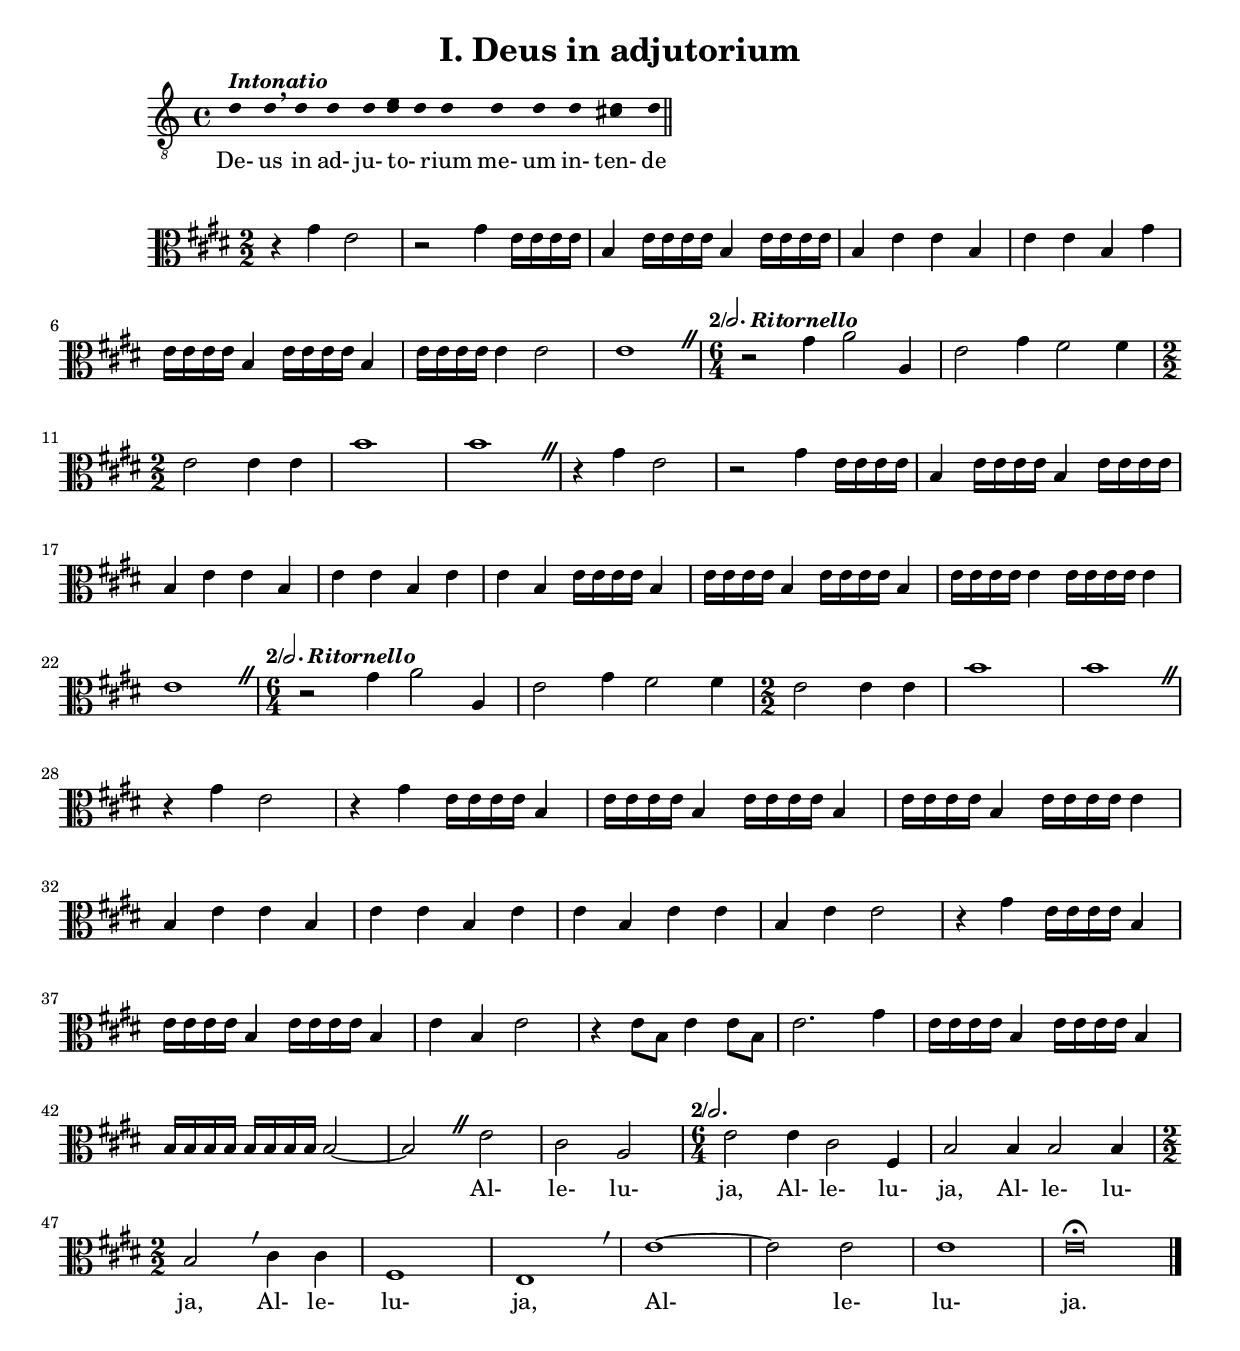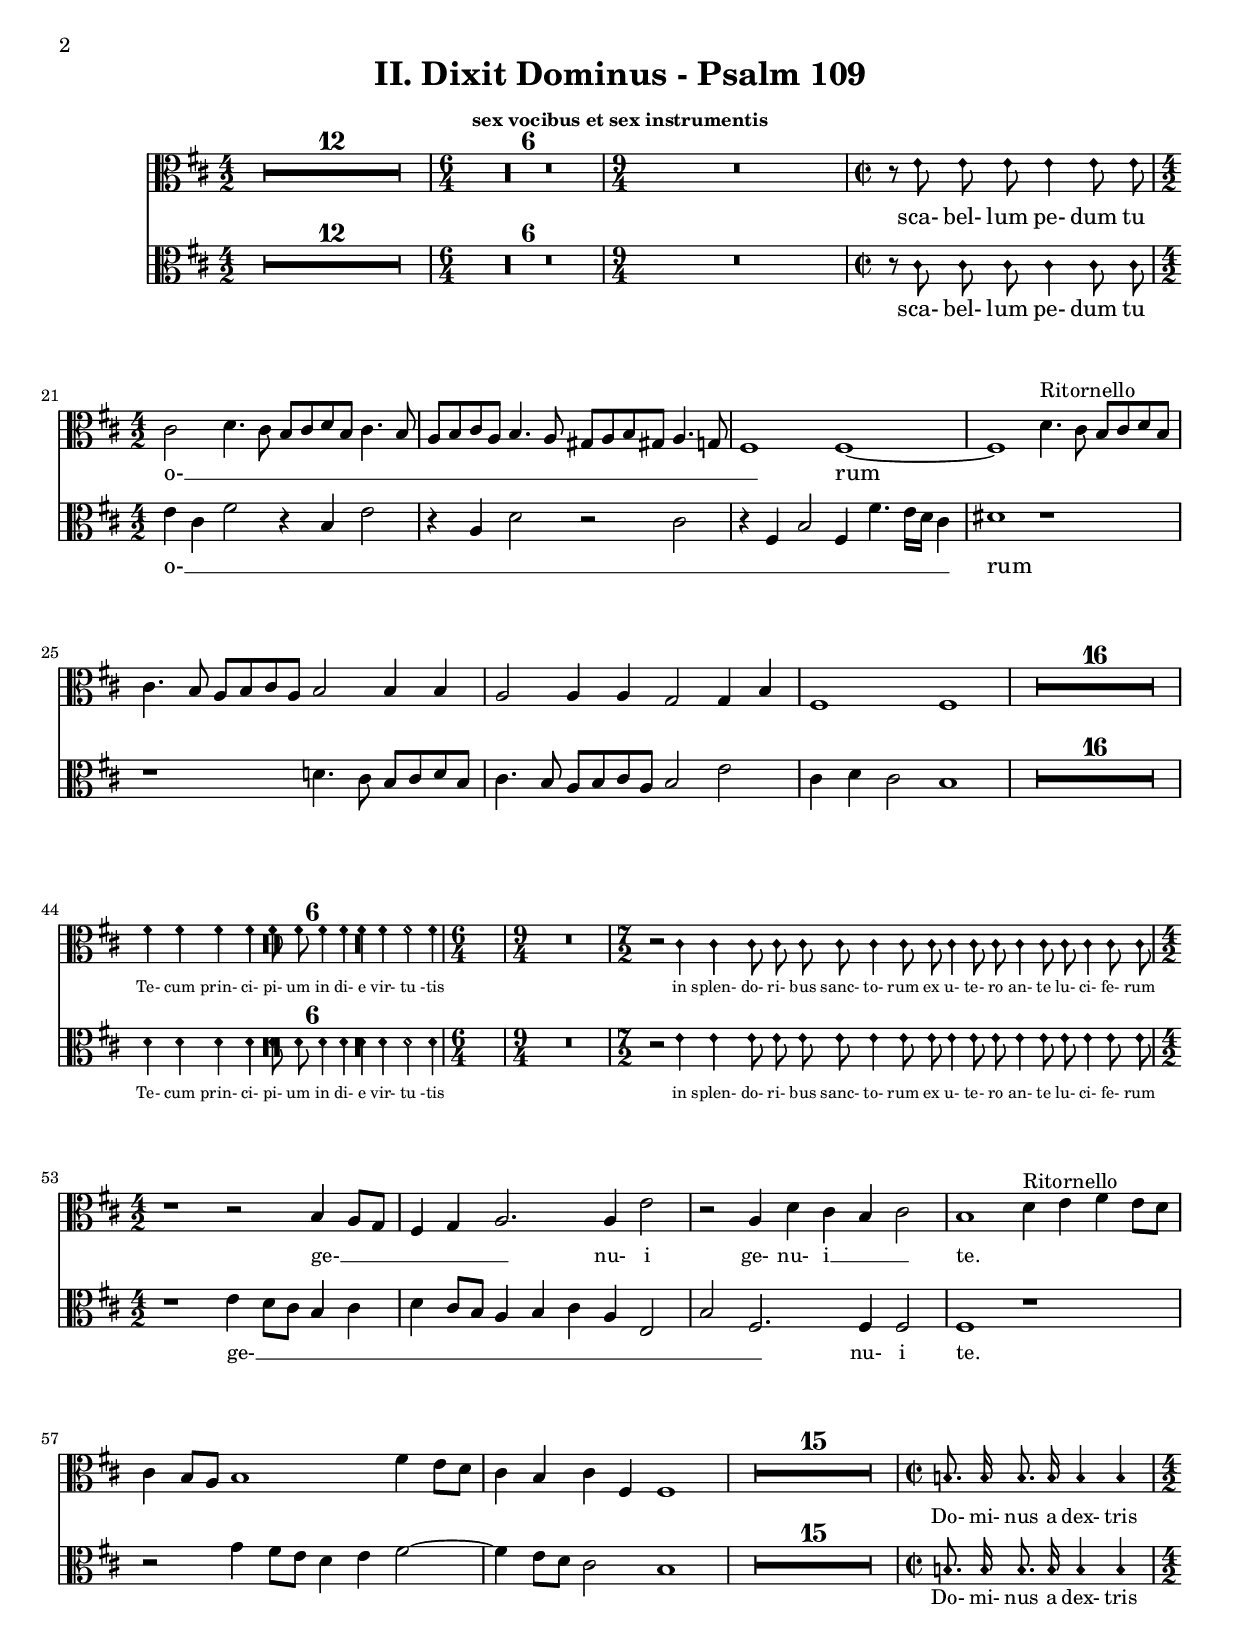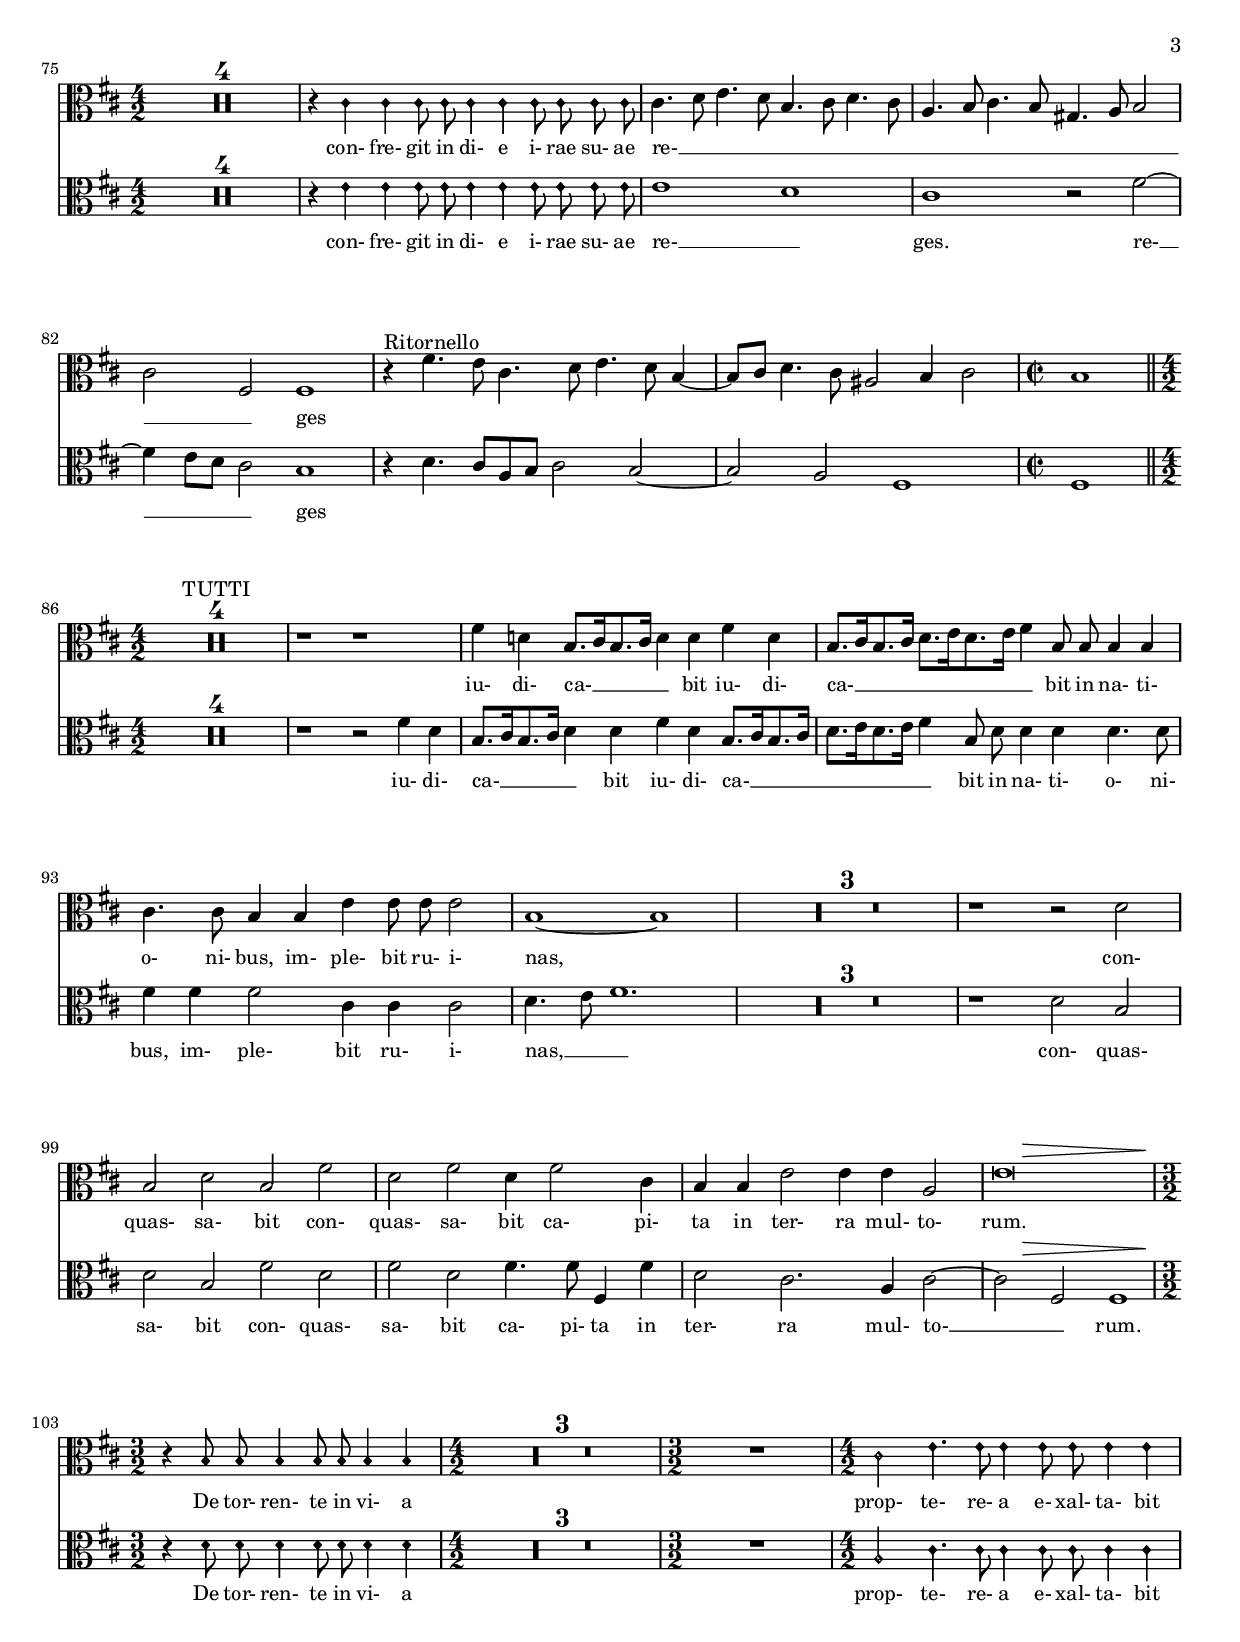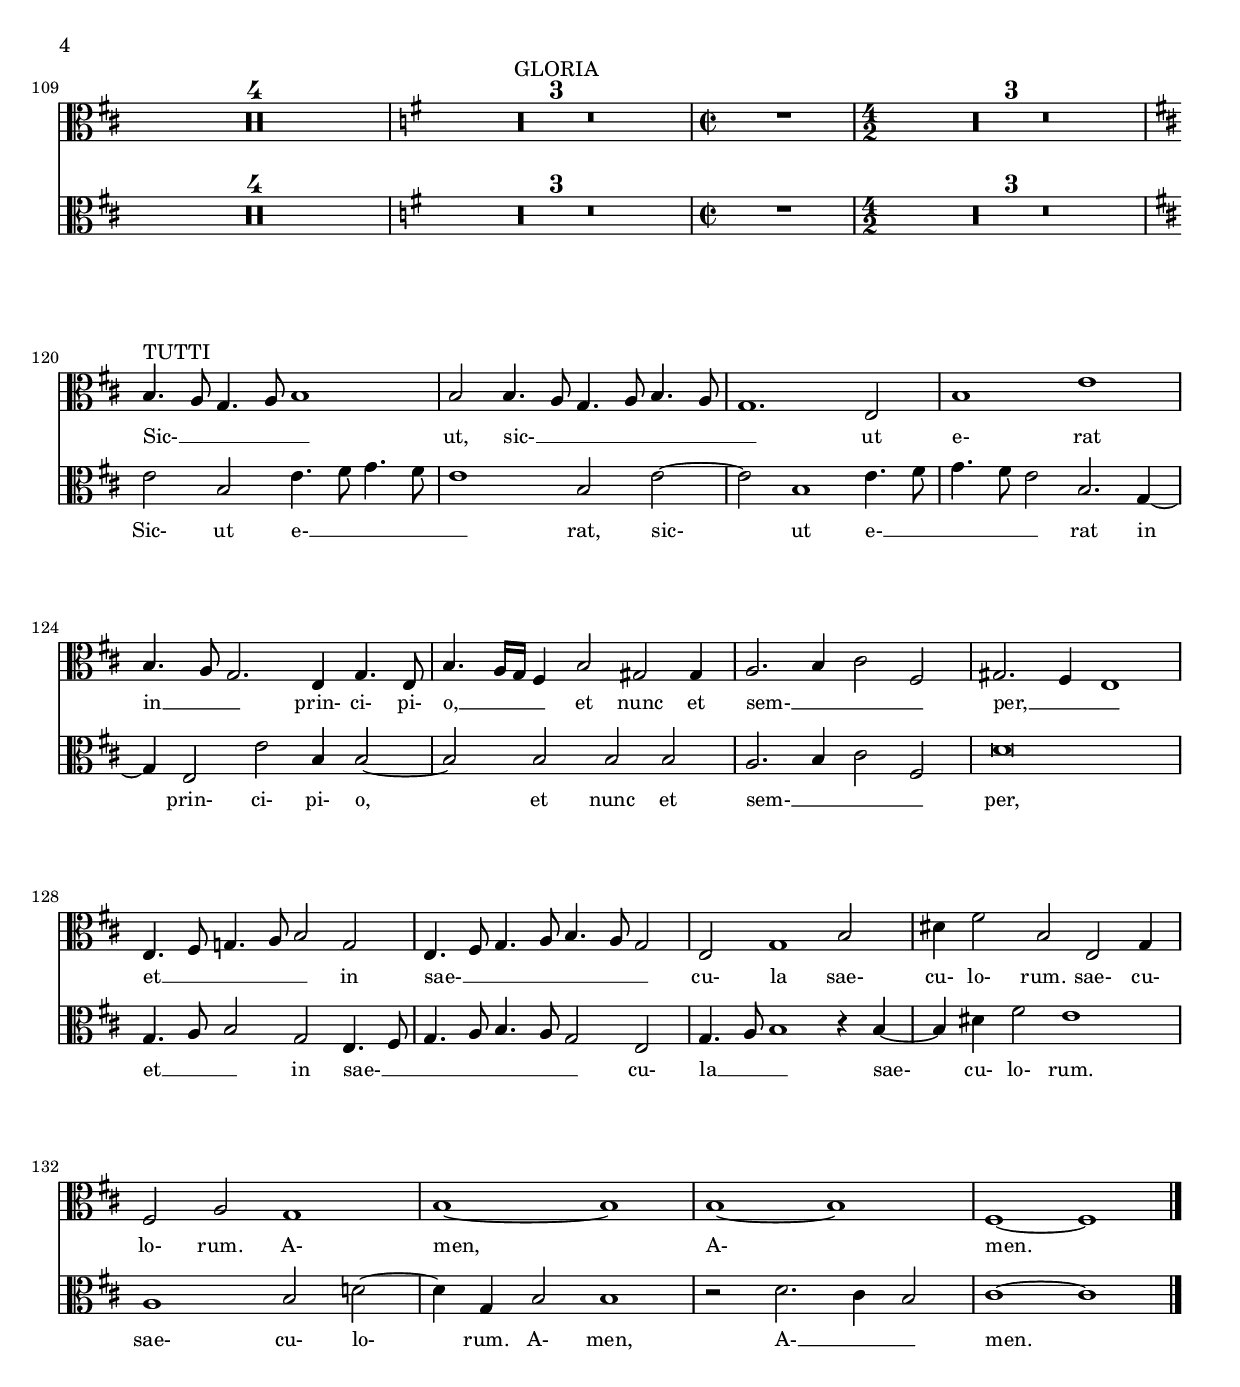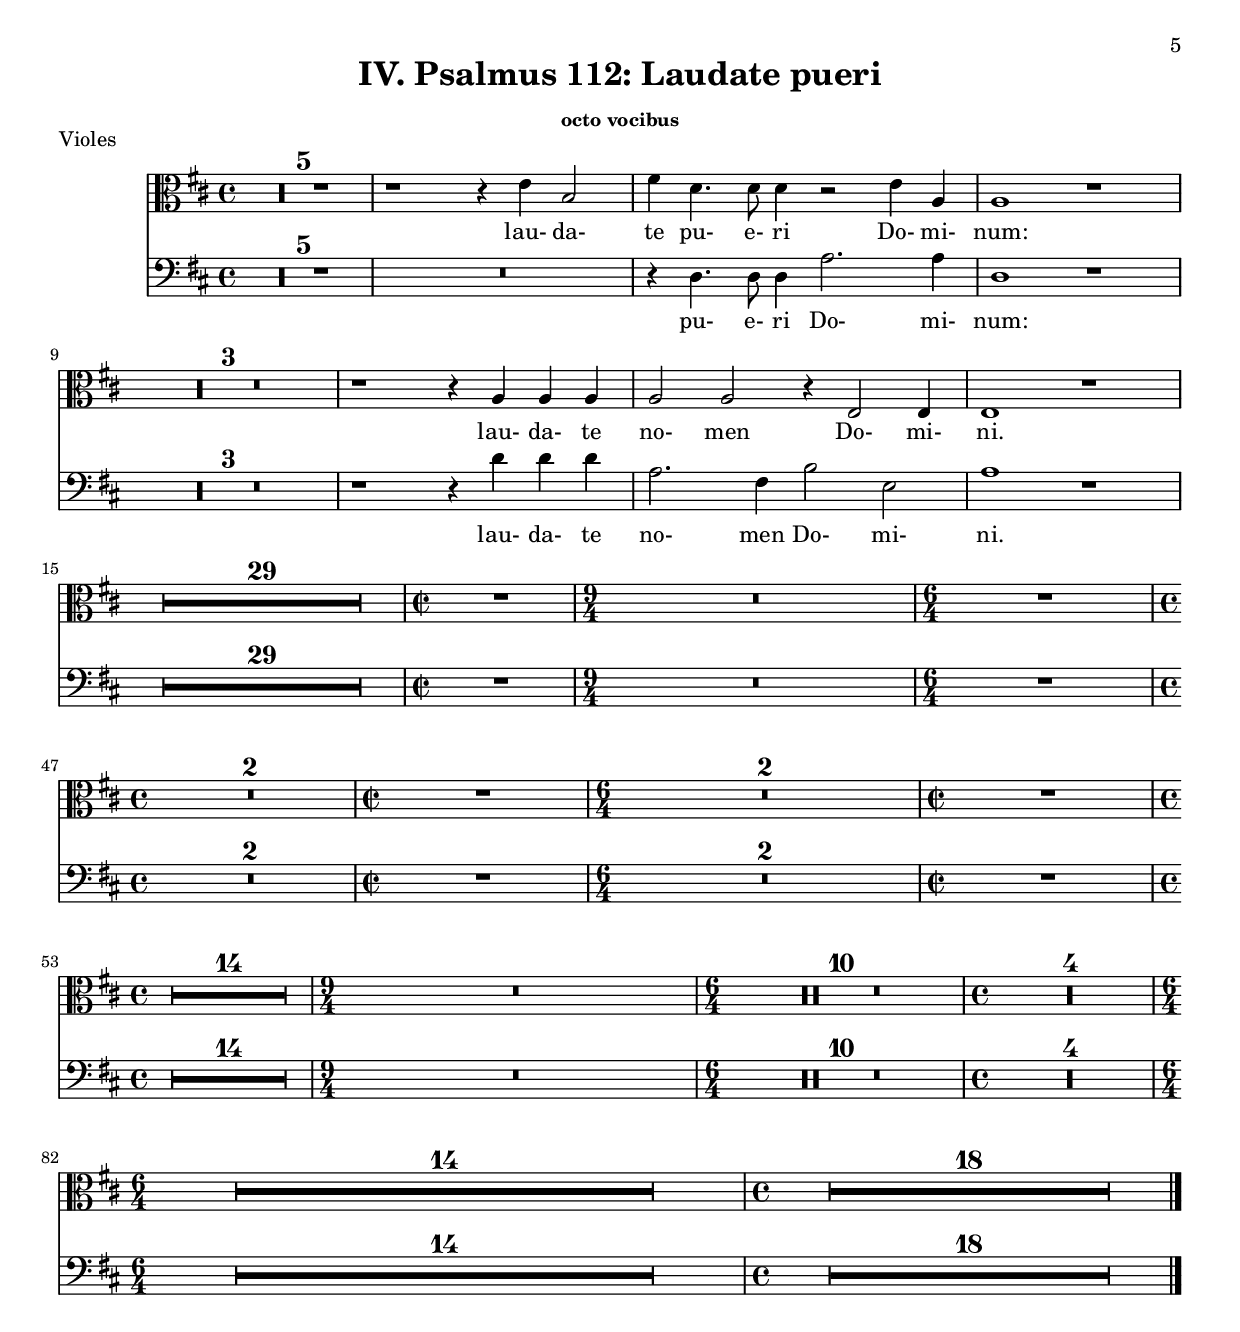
\version "2.16.0"

#(set-default-paper-size "a4")
#(set-global-staff-size 18)

\paper {
  line-width    = 190\mm
  left-margin   = 10\mm
  top-margin    = 10\mm
  bottom-margin = 20\mm
  ragged-last-bottom = ##t 
  ragged-bottom = ##f
  annotate-spacing = ##f
  #(define page-breaking ly:page-turn-breaking)
}

%\include "gregorian.ly"

\header {
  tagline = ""
}

\bookpart {
  \header {
    title = "I. Deus in adjutorium"
  }
  
  \score {
    \new Voice = "cantus" \with {
      \remove "Stem_engraver"
      \remove "Time_signature_engraver"
    }
    <<
      \relative c' {
        \clef "G_8"
        \cadenzaOn
        d^\markup{\bold \italic{Intonatio}} d \breathe d d d <d e>
        d d d d d <cis d> d \bar "||"
        \cadenzaOff
      }
      \new Lyrics \lyricsto "cantus" {
        De- us in ad- ju- to- _ rium me- um in- ten- de
      }
    >>
  }
  
  \score {
    <<
      \new Voice = "I" {
        \transpose d e {\relative c' {
          \override Staff.TimeSignature #'style = #'()
          \override BreathingSign #'text = \markup {
            \musicglyph #"scripts.caesura.straight"
          }
          \set Score.currentBarNumber = #1
          \time 2/2
          \key d \major
          \clef alto
          r4 fis d2
          r fis4 d16 [d d d]
          a4 d16 [d d d] a4 d16 [d d d]
          a4 d d a
          d d a fis'\break
          d16 [d d d] a4 d16 [d d d] a4
          d16 [d d d] d4 d2
          d1 \breathe
          \clef alto
          \tempo \markup {\concat {"2/" \smaller \general-align #Y #DOWN \note #"2." #1 " " \bold \italic "Ritornello"}}
          \time 6/4
          r2 fis4 g2 g,4
          d'2 fis4 e2 e4 \break
          \time 2/2
          d2 d4 d
          a'1
          a \breathe
          \clef alto
          r4 fis4 d2
          r2 fis4 d16 [d d d]
          a4 d16 [d d d] a4 d16 [d d d]
          a4 d d a
          d d a d
          d a d16 [d d d] a4
          d16 [d d d] a4 d16 [d d d] a4
          d16 [d d d] d4 d16 [d d d] d4 \break
          d1 \breathe
          \clef alto
          \tempo \markup {\concat {"2/" \smaller \general-align #Y #DOWN \note #"2." #1 " " \bold \italic "Ritornello"}}
          \time 6/4
          r2 fis4 g2 g,4
          d'2 fis4 e2 e4
          \time 2/2
          d2 d4 d
          a'1
          a \breathe \break
          \clef alto
          r4 fis4 d2
          r4 fis d16 [d d d] a4
          d16 [d d d] a4 d16 [d d d] a4
          d16 [d d d] a4 d16 [d d d] d4 \break
          a d d a
          d d a d
          d a d d
          a d d2
          r4 fis d16 [d d d] a4 \break
          d16 [d d d] a4 d16 [d d d] a4
          d a d2
          r4 d8 [a] d4 d8 [a]
          d2. fis4
          d16 [d d d] a4 d16 [d d d] a4 \break
          a16 [a a a] a16 [a a a] a2 ~
          a \breathe d
          b g
          \tempo \markup {\concat {"2/" \smaller \general-align #Y #DOWN \note #"2." #1 }}
          \time 6/4
          d'2 d4 b2 e,4
          a2 a4 a2 a4 \break
          \time 2/2
          \override BreathingSign #'text = \markup { \musicglyph #"scripts.rvarcomma" }
          a2 \breathe b4 b
          e,1
          d \breathe
          d' ~
          d2 d
          d1
          \cadenzaOn
          \override NoteHead #'style = #'neomensural
          d\breve\fermata \bar "|."
          \cadenzaOff
        }}
    }
    \new Lyrics \lyricsto "I" {
      _ _ _ _ _ _ _ _ _ _ _ _ _ _ _ _ _ _ _ _ _ _ _ _ _ _ _ _ _ _ _ _ _
      _ _ _ _ _ _ _ _ _ _ _ _ _ _ _ _ _ _ _ _ _ _ _ _ _ _ _ _ _ _ _ _ _
      _ _ _ _ _ _ _ _ _ _ _ _ _ _ _ _ _ _ _ _ _ _ _ _ _ _ _ _ _ _ _ _ _
      _ _ _ _ _ _ _ _ _ _ _ _ _ _ _ _ _ _ _ _ _ _ _ _ _ _ _ _ _ _ _ _ _
      _ _ _ _ _ _ _ _ _ _ _ _ _ _ _ _ _ _ _ _ _ _ _ _ _ _ _ _ _ _ _ _ _
      _ _ _ _ _ _ _ _ _ _ _ _ _ _ _ _ _ _ _ _ _ _ _ _ _ _ _ _ _ _ _ _ _
      _ _ _ _ _ _ _ _ _
      Al- le- lu- ja, Al- le- lu- ja, Al- le- lu- ja,
      Al- le- lu- ja, Al- le- lu- ja.
    }
    >>
  }
}

\bookpart {
  \header {
    title = \markup { \center-column {"II. Dixit Dominus - Psalm 109" \small "sex vocibus et sex instrumentis"}}
  }
  
  \score {
    <<
      \new Voice = "DixitUn" {
        \transpose a b {\relative c' {
          \clef alto
          \key a \minor
          \time 4/2
          \set Score.skipBars = ##t
          R\breve*12
          \time 6/4
          R1.*6
          \time 9/4
          R4*9
          \time 2/2
          \autoBeamOff
          \override NoteHead #'style = #'neomensural
          r8 d d d d4 d8 d \break
          \autoBeamOn
          \time 4/2
          \override NoteHead #'style = #'default
          b2 c4. b8 a [b c a] b4. a8
          g [a b g] a4. g8 fis8 [g a fis!] g4. f8
          e1 e ~
          e1 c'4.^\markup{"Ritornello"} b8 a [b c a] \break
          b4. a8 g [a b g] a2 a4 a
          g2 g4 g f2 f4 a
          e1 e
          R\breve*16 \break
          \autoBeamOff
          \cadenzaOn
          \override NoteHead #'style = #'neomensural
          e'4 e e e e8 e e4 e e e e2 e4 \bar "|" \noBreak
          \cadenzaOff
          \time 6/4
          R1.*6 \noBreak
          \time 9/4
          R4*9 \noBreak
          \time 7/2
          \cadenzaOn
          r2 b4 b b8 b b b b4 b8 b b4 b8 b b4 b8 b b4 b8 b \bar "|" \break
          \override NoteHead #'style = #'default
          \cadenzaOff
          \autoBeamOn
          \time 4/2
          \set Score.currentBarNumber = #53
          r1 r2 a4 g8 [f]
          e4 f g2. g4 d'2
          r2 g,4 c b a b2
          a1 c4^\markup{Ritornello} d e d8 [c] \break
          b4 a8 [g] a1 e'4 d8 [c]
          b4 a b e, e1
          R2*4*15
          \time 2/2
          \autoBeamOff
          \override NoteHead #'style = #'neomensural
          a!8. a16 a8. a16 a4 a
          \override NoteHead #'style = #'default
          \autoBeamOn
          \time 4/2
          %\allowPageTurn
          \pageBreak
          R2*4*4
          \autoBeamOff
          \override NoteHead #'style = #'neomensural
          r4 b b b8 b b4 b b8 b b b
          \override NoteHead #'style = #'default
          \autoBeamOn
          b4. c8 d4. c8 a4. b8 c4. b8
          g4. a8 b4. a8 fis4. g8 a2 \break
          b e, e1
          r4^\markup{Ritornello} e'4. d8 b4. c8 d4. c8 a4~
          a8 [b] c4. b8 gis2 a4 b2
          \time 2/2
          a1 \bar "||" \break
          \time 4/2
          \autoBeamOff
          R2*4*4^\markup{TUTTI}
          r1 r
          e'4 c! a8. [b16 a8. b16] c4 c e c \noBreak
          a8. [b16 a8. b16] c8. [d16 c8. d16] e4 a,8 a a4 a \break
          b4. b8 a4 a d d8 d d2
          a1 ~ a
          R2*4*3
          r1 r2 c \break
          a c a e'
          c e c4 e2 b4
          a a d2 d4 d g,2
          << d'\breve { s4 s4^\> s2 s s\! } >>
          \time 3/2
          \override NoteHead #'style = #'neomensural
          r4 a8 a a4 a8 a a4 a
          \override NoteHead #'style = #'default
          \time 4/2
          R2*4*3
          \time 3/2
          R2*3
          \time 4/2
          \override NoteHead #'style = #'neomensural
          b2 d4. d8 d4 d8 d d4 d
          \override NoteHead #'style = #'default
          \autoBeamOn
          \pageBreak
          R2*4*4
          \key d \minor
          R2*4*3^\markup{GLORIA}
          \time 2/2
          R1
          \time 4/2
          R2*4*3 \break
          \key a \minor
          a4.^\markup{TUTTI} g8 f4. g8 a1
          a2 a4. g8 f4. g8 a4. g8
          f1. d2
          a'1 d\break
          a4. g8 f2. d4 f4. d8
          a'4. g16 [f] e4 a2 fis fis4
          g2. a4 b2 e,
          fis2. e4 d1\break
          d4. e8 f!4. g8 a2 f
          d4. e8 f4. g8 a4. g8 f2
          d f1 a2 \noBreak
          cis4 e2 a, d, f4\break
          e2 g f1\noBreak
          a~a\noBreak
          a~a
          e~e \bar"|."
        }
      }}
      \new Lyrics \lyricsto "DixitUn" {
        sca- bel- lum pe- dum tu o-
        __ _ _ _ _ _ _ _ _ _ _ _ _ _ _ _
        _ _ _ _ _ _ rum
        _ _ _ _ _ _ _ _ _ _ _ _ _ _
        _ _ _ _ _ _ _ _ _
        \override LyricText #'font-size = #-2
        Te- cum prin- ci- pi- um in di- e vir- tu -tis
        in splen- do- ri- bus sanc- to- rum ex u- te- ro
        an- te lu- ci- fe- rum
        \override LyricText #'font-size = #0
        ge- __ _ _ _ _ _ nu- i ge- nu- i __ _ _ te.
        _ _ _ _ _ _ _ _ _ _ _ _ _ _ _ _ _ 
        Do- mi- nus a dex- tris
        con- fre- git in di- e i- rae su- ae re-
        __ _ _ _ _ _ _ _ _ _ _ _ _ _ _ _ _ ges
        _ _ _ _ _ _ _ _ _ _ _ _ _ _
        iu- di- ca- __ _ bit iu- di- ca- __ _ _ bit
        in na- ti- o- ni- bus, im- ple- bit ru- i- nas,
        con- quas- sa- bit con- quas- sa- bit ca- pi- ta
        in ter- ra mul- to- rum.
        De tor- ren- te in vi- a
        prop- te- re- a e- xal- ta- bit
        Sic-  __ _ _ _ _ ut,
        sic- __ _ _ _ _ _ _ ut e- rat
        in __ _ _ prin- ci- pi- o, __ _ _ _ et nunc et
        sem- __ _ _ _ per, __ _ _
        et __ _ _ _ _ in sae- __ _ _ _ _ _ _ cu- la
        sae- cu- lo- rum. sae- cu- lo- rum.
        A- men,
        A- men.
      }
      
      \new Voice = "DixitDeux" {
        \transpose a b {\relative c' {
          \clef alto
          \key a \minor
          \time 4/2
          \set Score.skipBars = ##t
          R\breve*12
          \time 6/4
          R1.*6
          \time 9/4
          R4*9
          \override NoteHead #'style = #'neomensural
          \autoBeamOff
          r8 b b b b4 b8 b
          \autoBeamOn
          \time 4/2
          \override NoteHead #'style = #'default
          d4 b e2 r4 a,4 d2
          r4 g, c2 r b
          r4 e, a2 e4 e'4. d16 [c] b4
          cis1 r
          r c!4. b8 a [b c a]
          b4. a8 g [a b g] a2 d
          b4 c b2 a1
          R\breve*16
          \autoBeamOff
          \cadenzaOn
          \override NoteHead #'style = #'neomensural
          c4 c c c c8 c c4 c c c c2 c4 \bar "|"
          \cadenzaOff
          \time 6/4
          R1.*6
          \time 9/4
          R4*9
          \time 7/2
          \cadenzaOn
          r2 d4 d d8 d d d d4 d8 d d4 d8 d d4 d8 d d4 d8 d \bar "|" \break
          \override NoteHead #'style = #'default
          \cadenzaOff
          \autoBeamOn
          \time 4/2
          r1 d4 c8 [b] a4 b
          c4 b8 [a] g4 a b g d2
          a' e2. e4 e2
          e1 r
          r2 f'4 e8 [d] c4 d e2 ~
          e4 d8 [c] b2 a1
          R2*4*15
          \time 2/2
          \autoBeamOff
          \override NoteHead #'style = #'neomensural
          a!8. a16 a8. a16 a4 a
          \override NoteHead #'style = #'default
          \autoBeamOn
          \time 4/2
          R2*4*4
          \autoBeamOff
          \override NoteHead #'style = #'neomensural
          r4 d d d8 d d4 d d8 d d d
          \override NoteHead #'style = #'default
          \autoBeamOn
          d1 c b r2 e2~
          e4 d8 [c] b2 a1
          r4 c4. b8 [g a] b2 a~
          a g e1
          \time 2/2
          e
          \time 4/2
          \autoBeamOff
          R2*4*4
          r1 r2 e'4 c
          a8. [b16 a8. b16] c4 c e c a8. [b16 a8. b16]
          c8. [d16 c8. d16] e4 a,8 c c4 c c4. c8
          e4 e e2 b4 b b2 c4. d8 e1.
          R2*4*3
          r1 c2 a
          c a e' c
          e c e4. e8 e,4 e'
          c2 b2. g4 b2~
          << {b e, e1} { s4 s4^\> s2 s s\! } >>
          \time 3/2
          \override NoteHead #'style = #'neomensural
          r4 c'8 c c4 c8 c c4 c
          \override NoteHead #'style = #'default
          \time 4/2
          R2*4*3
          \time 3/2
          R2*3
          \time 4/2
          \override NoteHead #'style = #'neomensural
          g2 b4. b8 b4 b8 b b4 b
          \override NoteHead #'style = #'default
          \autoBeamOn
          R2*4*4
          \key d \minor
          R2*4*3
          \time 2/2
          R1
          \time 4/2
          R2*4*3
          \key a \minor
          d2 a d4. e8 f4. e8
          d1 a2 d~
          d a1 d4. e8
          f4. e8 d2 a2. f4~
          f d2 d' a4 a2~
          a a a a
          g2. a4 b2 e,
          c'\breve
          f,4. g8 a2 f d4. e8
          f4. g8 a4. g8 f2 d
          f4. g8 a1 r4 a~
          a cis e2 d1\break
          g, a2 c!~
          c4 f, a2 a1
          r2 c2. b4 a2
          b1~b
        }
      }}
      \new Lyrics \lyricsto "DixitDeux" {
        sca- bel- lum pe- dum tu o-
        __ _ _ _ _ _ _ _ _ _ _ _ _ _ _ rum
        _ _ _ _ _ _ _ _ _ _ _ _ _ _
        _ _ _ _
        \override LyricText #'font-size = #-2
        Te- cum prin- ci- pi- um in di- e vir- tu -tis
        in splen- do- ri- bus sanc- to- rum ex u- te- ro
        an- te lu- ci- fe- rum
        \override LyricText #'font-size = #0
        ge- __ _ _ _ _ _ _ _ _ _ _ _ _ _ _ nu- i te.
        _ _ _ _ _ _ _ _ _ _ 
        Do- mi- nus a dex- tris
        con- fre- git in di- e i- rae su- ae re-
        __ _ ges.
        re- __ _ _ _ ges
        _ _ _ _ _ _ _ _ _
        iu- di- ca- __ _ bit iu- di- ca- __ _ _ bit
        in na- ti- o- ni- bus, im- ple- bit ru- i- nas, __ _ _
        con- quas- sa- bit con- quas- sa- bit ca- pi- ta
        in ter- ra mul- to- __ _ rum.
        De tor- ren- te in vi- a
        prop- te- re- a e- xal- ta- bit
        Sic- ut e-  __ _ _ _ _ rat,
        sic- ut e- __ _ _ _ _ rat
        in prin- ci- pi- o,
        et nunc et
        sem- __ _ _ _ per,
        et __ _ _ in sae- __ _ _ _ _ _ _ cu- la __ _ _
        sae- cu- lo- rum. sae- cu- lo- rum.
        A- men,
        A- __ _ _ men.
      }
    >>
  }
}

\bookpart {
  \header {
    title = \markup { \center-column {"IV. Psalmus 112: Laudate pueri" \small "octo vocibus"}}
  }
  
  \score {
    <<
      \new Voice = "LaudateUn" {
        \transpose c d {\relative c' {
          \clef alto
          \key c \major
          \time 4/4
          \set Score.skipBars = ##t
          R4*4*5
          \override Staff.TimeSignature #'stencil = ##f
          \time 4/2
          r1 r4 d a2
          e'4 c4. c8 c4 r2 d4 g,
          g1 r\break
          R2*4*3
          r1 r4 g g g
          g2 g r4 d2 d4
          d1 r\break
          R2*4*29
          \override Staff.TimeSignature #'stencil = ##t
          \time 2/2
          R1
          \time 9/4
          R4*9
          \time 6/4
          R4*6\break
          \time 4/4
          R4*4*2
          \time 2/2
          R1
          \time 6/4
          R4*6*2
          \time 2/2
          R1 \break
          \time 4/4
          R4*4*14
          \time 9/4
          R4*9
          \time 6/4
          R4*6*10
          \time 4/4
          R4*4*4\break
          \time 6/4
          R4*6*14
          \time 4/4
          R4*4*18\bar "|."
        }}
      }
      \new Lyrics \lyricsto "LaudateUn" {
        lau- da- te pu- e- ri
        Do- mi- num:
        lau- da- te no- men
        Do- mi- ni.
      }
      
      \new Voice = "LaudateDeux" {
        \transpose c d {\relative c {
          \clef bass
          \key c \major
          \time 4/4
          \set Score.skipBars = ##t
          R4*4*5
          \override Staff.TimeSignature #'stencil = ##f
          \time 4/2
          R2*4
          r4 c4. c8 c4 g'2. g4
          c,1 r
          R2*4*3
          r1 r4 c' c c
          g2. e4 a2 d,
          g1 r\break
          R2*4*29          
          \override Staff.TimeSignature #'stencil = ##t
          \time 2/2
          R1
          \time 9/4
          R4*9
          \time 6/4
          R4*6\break
          \time 4/4
          R4*4*2
          \time 2/2
          R1
          \time 6/4
          R4*6*2
          \time 2/2
          R1 \break
          \time 4/4
          R4*4*14
          \time 9/4
          R4*9
          \time 6/4
          R4*6*10
          \time 4/4
          R4*4*4\break
          \time 6/4
          R4*6*14
          \time 4/4
          R4*4*18\bar "|."
        }}
      }
      \new Lyrics \lyricsto "LaudateDeux" {
        pu- e- ri
        Do- mi- num:
        lau- da- te no- men
        Do- mi- ni.
      }
    >>
    \header {
      piece = "Violes"
    }
  }
}